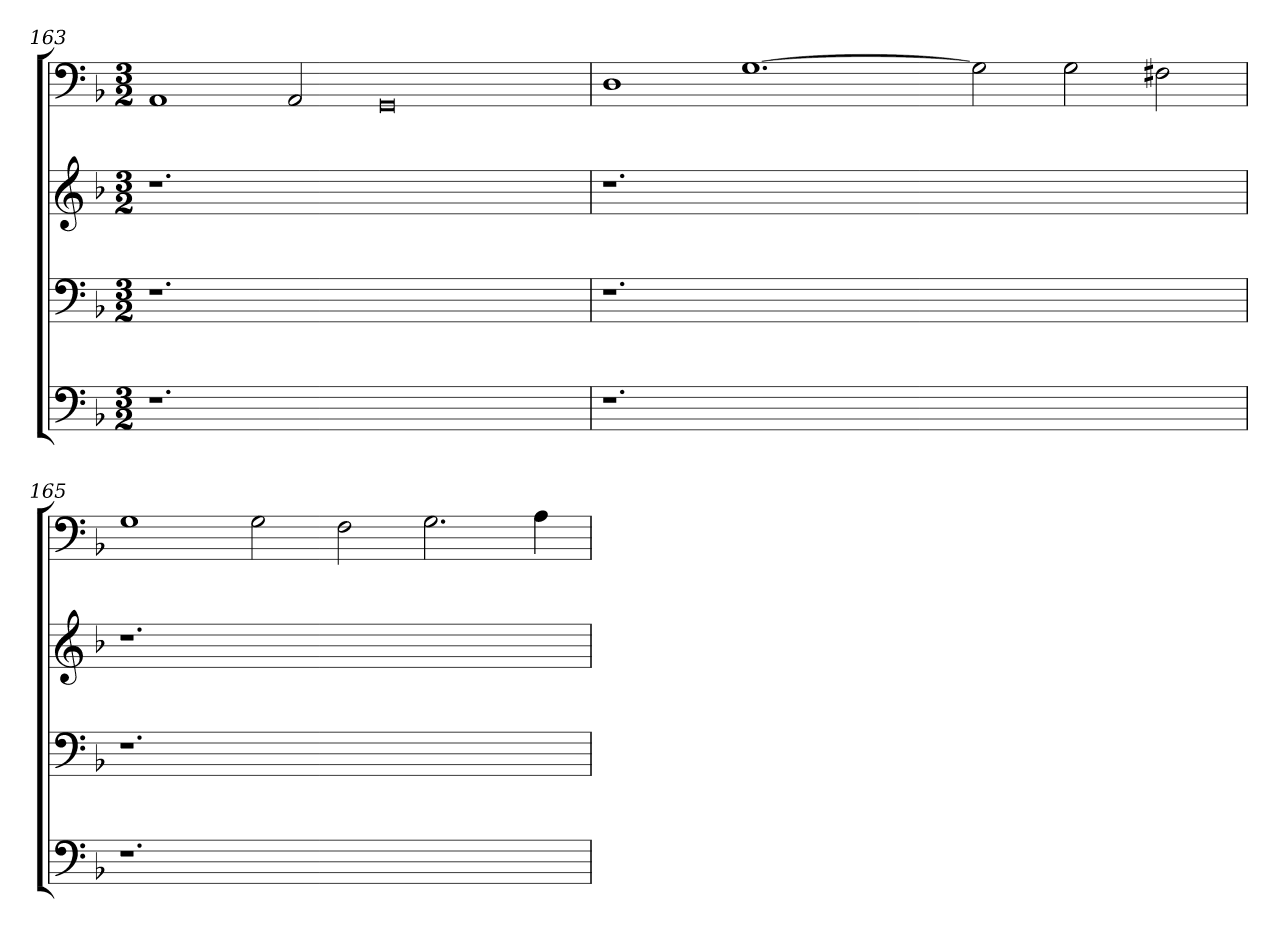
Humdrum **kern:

**kern	**kern	**kern	**kern
*part4	*part3	*part2	*part1
*staff4	*staff3	*staff2	*staff1
*clefF4	*clefF4	*clefG2	*clefF4
*k[b-]	*k[b-]	*k[b-]	*k[b-]
*F:	*F:	*F:	*F:
*M3/2	*M3/2	*M3/2	*M3/2
=163	=163	=163	=163
1.r	1.r	1.r	1AA
.	.	.	2AA/
0ryy	0ryy	0ryy	0GG
!!LO:PB:g=z
=164	=164	=164	=164
1.r	1.r	1.r	1D
.	.	.	[>1.G
0ryy	0ryy	0ryy	.
.	.	.	2G\]
.	.	.	2G>\
2ryy	2ryy	2ryy	2F#X\
=165	=165	=165	=165
1.r	1.r	1.r	1G
.	.	.	2G\
1.ryy	1.ryy	1.ryy	2F>\
.	.	.	2.G>\
.	.	.	4A>\
=	=	=	=
*-	*-	*-	*-
